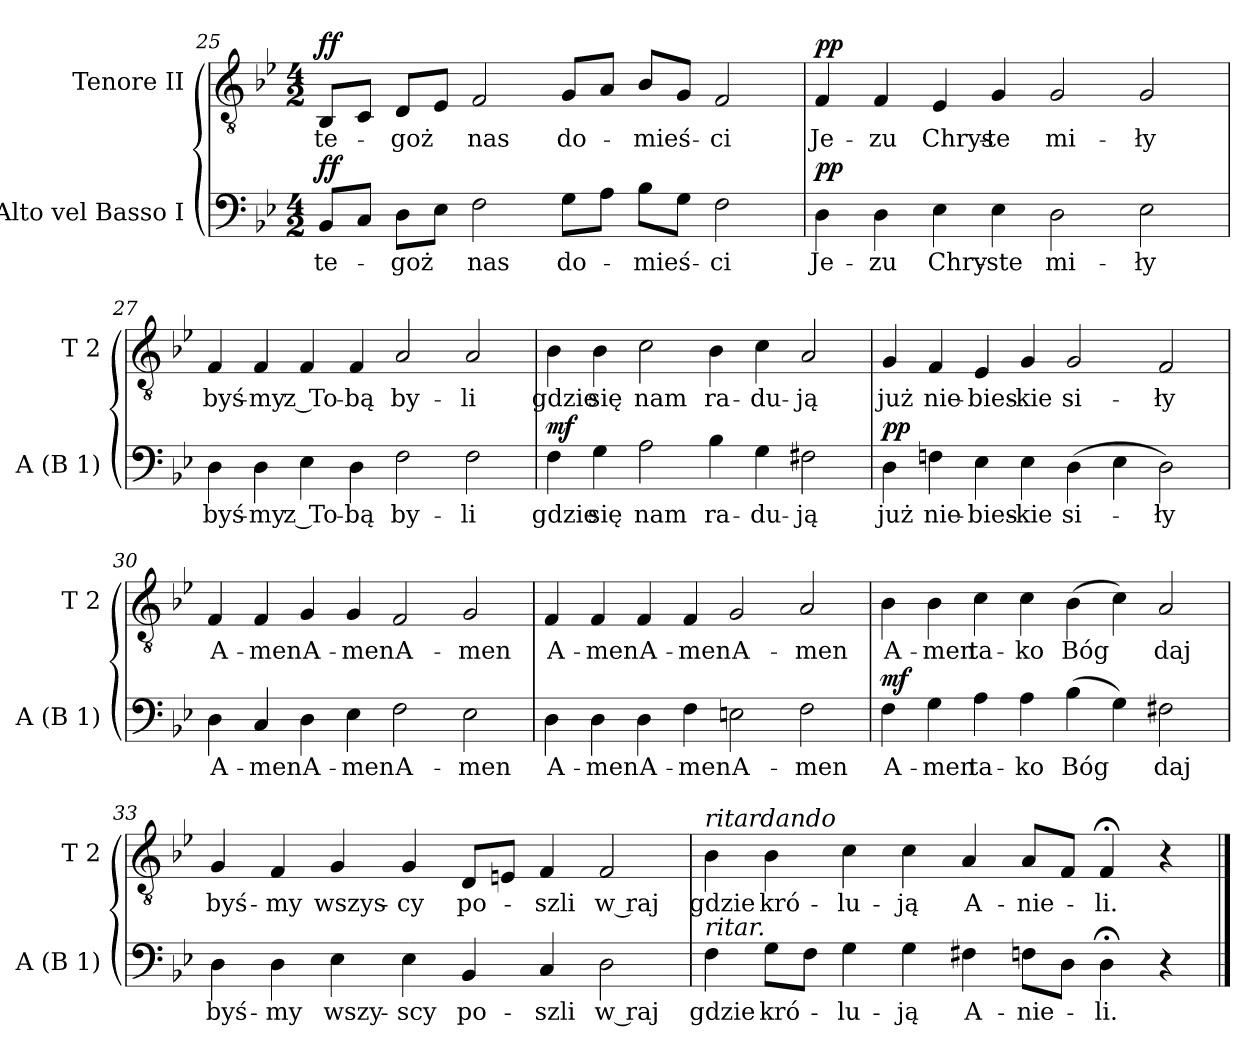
**kern	**text	**dynam	**kern	**text	**dynam
*part2	*part2	*part2	*part1	*part1	*part1
*staff2	*staff2	*staff2	*staff1	*staff1	*staff1
*I"Alto vel Basso I	*	*	*I"Tenore II	*	*
*I'A (B 1)	*	*	*I'T 2	*	*
*clefF4	*	*	*clefGv2	*	*
*k[b-e-]	*	*	*k[b-e-]	*	*
*M4/2	*	*	*M4/2	*	*
=25	=25	=25	=25	=25	=25
!	!	!LO:DY:a	!	!	!LO:DY:a
8BB-/L	te-	ff	8BB-/L	te-	ff
8C/J	.	.	8C/J	.	.
8D\L	-goż	.	8D/L	-goż	.
8E-\J	.	.	8E-/J	.	.
2F\	nas	.	2F/	nas	.
8G\L	do-	.	8G/L	do-	.
8A\J	.	.	8A/J	.	.
8B-\L	-mieś-	.	8B-/L	-mieś-	.
8G\J	.	.	8G/J	.	.
2F\	-ci	.	2F/	-ci	.
=26	=26	=26	=26	=26	=26
!	!	!LO:DY:a	!	!	!LO:DY:a
4D\	Je-	pp	4F/	Je-	pp
4D\	-zu	.	4F/	-zu	.
4E-\	Chry-	.	4E-/	Chrys-	.
4E-\	-ste	.	4G/	-te	.
2D\	mi-	.	2G/	mi-	.
2E-\	-ły	.	2G/	-ły	.
=27	=27	=27	=27	=27	=27
4D\	byś-	.	4F/	byś-	.
4D\	-my	.	4F/	-my	.
4E-\	z To-	.	4F/	z To-	.
4D\	-bą	.	4F/	-bą	.
2F\	by-	.	2A/	by-	.
2F\	-li	.	2A/	-li	.
=28	=28	=28	=28	=28	=28
!	!	!LO:DY:a	!	!	!
4F\	gdzie	mf	4B-\	gdzie	.
4G\	się	.	4B-\	się	.
2A\	nam	.	2c\	nam	.
4B-\	ra-	.	4B-\	ra-	.
4G\	-du-	.	4c\	-du-	.
2F#X\	-ją	.	2A/	-ją	.
=29	=29	=29	=29	=29	=29
!	!	!LO:DY:a	!	!	!
4D\	już	pp	4G/	już	.
4Fn\	nie-	.	4F/	nie-	.
4E-\	-bies-	.	4E-/	-bies-	.
4E-\	-kie	.	4G/	-kie	.
(>4D\	si-	.	2G/	si-	.
4E-\	.	.	.	.	.
2D\)	-ły	.	2F/	-ły	.
=30	=30	=30	=30	=30	=30
4D\	A-	.	4F/	A-	.
4C/	-men	.	4F/	-men	.
4D\	A-	.	4G/	A-	.
4E-\	-men	.	4G/	-men	.
2F\	A-	.	2F/	A-	.
2E-\	-men	.	2G/	-men	.
=31	=31	=31	=31	=31	=31
4D\	A-	.	4F/	A-	.
4D\	-men	.	4F/	-men	.
4D\	A-	.	4F/	A-	.
4F\	-men	.	4F/	-men	.
2En\	A-	.	2G/	A-	.
2F\	-men	.	2A/	-men	.
=32	=32	=32	=32	=32	=32
!	!	!LO:DY:a	!	!	!
4F\	A-	mf	4B-\	A-	.
4G\	-men	.	4B-\	-men	.
4A\	ta-	.	4c\	ta-	.
4A\	-ko	.	4c\	-ko	.
(>4B-\	Bóg	.	(>4B-\	Bóg	.
4G\)	.	.	4c\)	.	.
2F#X\	daj	.	2A/	daj	.
=33	=33	=33	=33	=33	=33
4D\	byś-	.	4G/	byś-	.
4D\	-my	.	4F/	-my	.
4E-\	wszy-	.	4G/	wszys-	.
4E-\	-scy	.	4G/	-cy	.
4BB-/	po-	.	8D/L	po-	.
.	.	.	8En/J	.	.
4C/	-szli	.	4F/	-szli	.
2D\	w raj	.	2F/	w raj	.
=34	=34	=34	=34	=34	=34
!	!	!	!LO:TX:a:i:t=ritardando	!	!
!LO:TX:a:i:t=ritar.	!	!	!	!	!
4F\	gdzie	.	4B-\	gdzie	.
8G\L	kró-	.	4B-\	kró-	.
8F\J	.	.	.	.	.
4G\	-lu-	.	4c\	-lu-	.
4G\	-ją	.	4c\	-ją	.
4F#X\	A-	.	4A/	A-	.
8Fn\L	-nie-	.	8A/L	-nie-	.
8D\J	.	.	8F/J	.	.
4D;<\	-li.	.	4F;</	-li.	.
4r	.	.	4r	.	.
==	==	==	==	==	==
*-	*-	*-	*-	*-	*-
